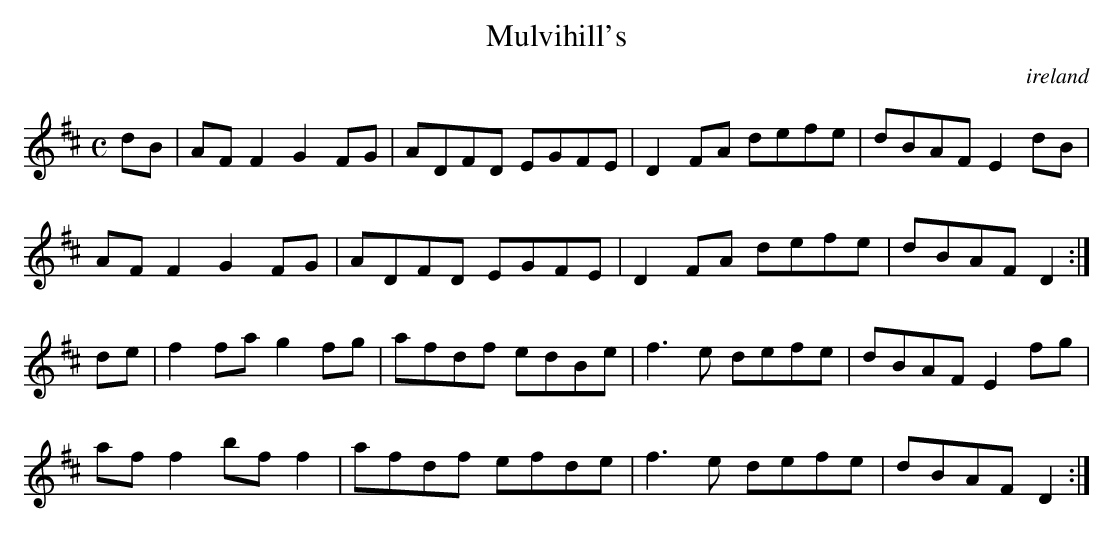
X:1
T:Mulvihill's
O:ireland
M:C
L:1/8
K:D Major
dB|AFF2 G2FG|ADFD EGFE|D2FA defe|dBAF E2dB|!
AFF2 G2FG|ADFD EGFE|D2FA defe|dBAF D2:|!
de|f2fa g2fg|afdf edBe|f3e defe|dBAF E2fg|!
aff2 bff2|afdf efde|f3e defe|dBAF D2:|!
